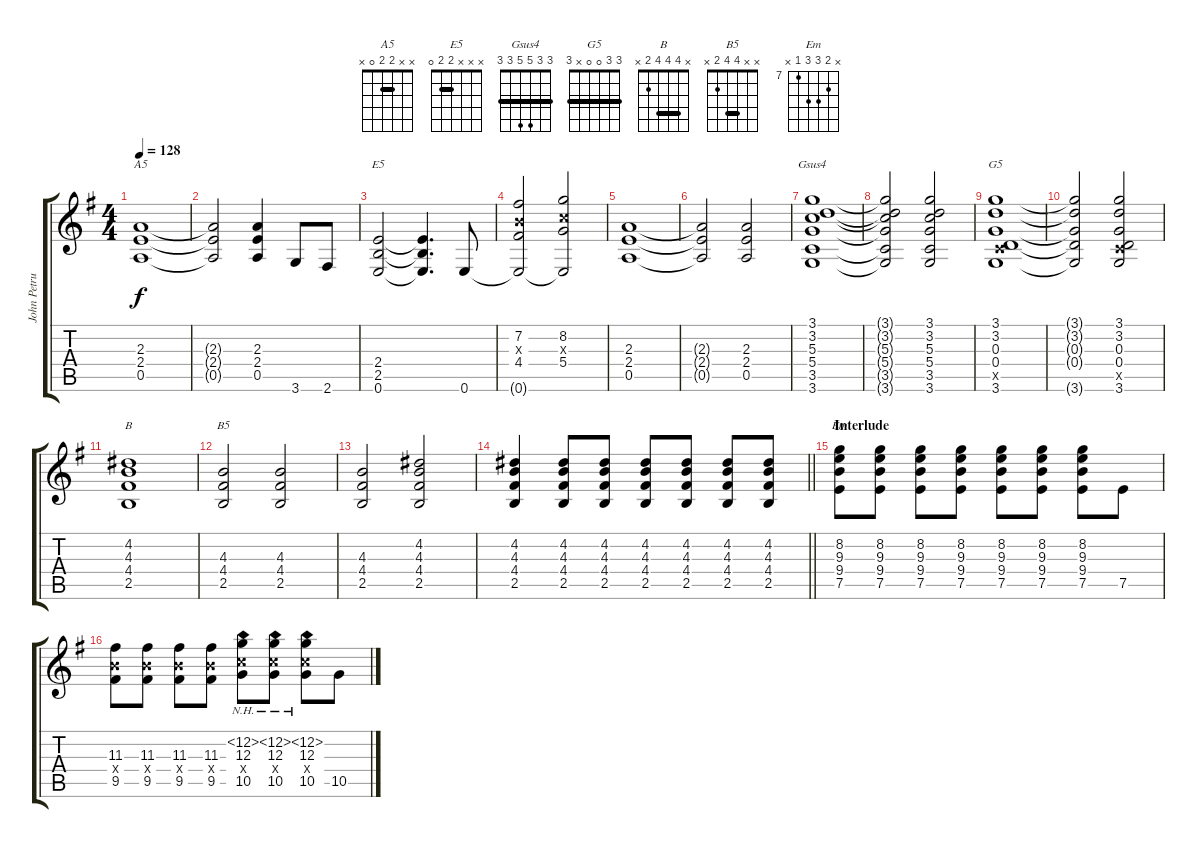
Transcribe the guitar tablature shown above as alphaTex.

\track ("John Petrucci (Lead)" "John Petru") {instrument distortionguitar}
\staff {score tabs}
\tuning (E4 B3 G3 D3 A2 E2) {hide}
\chord ("A5" x x 2 2 0 x) {barre 2}
\chord ("E5" x x x 2 2 0) {barre 2}
\chord ("Gsus4" 3 3 5 5 3 3) {barre 3}
\chord ("G5" 3 3 0 0 x 3) {barre 3}
\chord ("B" x 4 4 4 2 x) {barre 4}
\chord ("B5" x x 4 4 2 x) {barre 4}
\chord ("Em" x 8 9 9 7 x) {firstfret 7}
\ts (4 4)
\tempo 128
\clef g2
\ks eminor
(2.3 2.4 0.5).1{ch "A5" dy f} |
(2.3{t} 2.4{t} 0.5{t}).2 (2.3 2.4 0.5).4 3.6.8 2.6.8 |
(2.4 2.5 0.6).2{ch "E5"} (2.4{t} 2.5{t} 0.6{t}).4{d} 0.6.8 |
(7.2 4.3{x} 4.4 0.6{t}).2 (8.2 5.3{x} 5.4 0.6{t}).2 |
(2.3 2.4 0.5).1 |
(2.3{t} 2.4{t} 0.5{t}).2 (2.3 2.4 0.5).2 |
(3.1 3.2 5.3 5.4 3.5 3.6).1{ch "Gsus4"} |
(3.1{t} 3.2{t} 5.3{t} 5.4{t} 3.5{t} 3.6{t}).2 (3.1 3.2 5.3 5.4 3.5 3.6).2 |
(3.1 3.2 0.3 0.4 3.5{x} 3.6).1{ch "G5"} |
(3.1{t} 3.2{t} 0.3{t} 0.4{t} 3.6{t}).2 (3.1 3.2 0.3 0.4 3.5{x} 3.6).2 |
(4.2 4.3 4.4 2.5).1{ch "B"} |
(4.3 4.4 2.5).2{ch "B5"} (4.3 4.4 2.5).2 |
(4.3 4.4 2.5).2 (4.2 4.3 4.4 2.5).2 |
\barLineRight lightlight
(4.2 4.3 4.4 2.5).4 (4.2 4.3 4.4 2.5).8 (4.2 4.3 4.4 2.5).8 (4.2 4.3 4.4 2.5).8 (4.2 4.3 4.4 2.5).8 (4.2 4.3 4.4 2.5).8 (4.2 4.3 4.4 2.5).8 |
\section ("" "Interlude")
(8.2 9.3 9.4 7.5).8{ch "Em"} (8.2 9.3 9.4 7.5).8 (8.2 9.3 9.4 7.5).8 (8.2 9.3 9.4 7.5).8 (8.2 9.3 9.4 7.5).8 (8.2 9.3 9.4 7.5).8 (8.2 9.3 9.4 7.5).8 7.5.8 |
(11.3 9.4{x} 9.5).8 (11.3 9.4{x} 9.5).8 (11.3 9.4{x} 9.5).8 (11.3 9.4{x} 9.5).8 (12.2{nh} 12.3 10.4{x} 10.5).8 (12.2{nh} 12.3 10.4{x} 10.5).8 (12.2{nh} 12.3 10.4{x} 10.5).8 10.5.8
